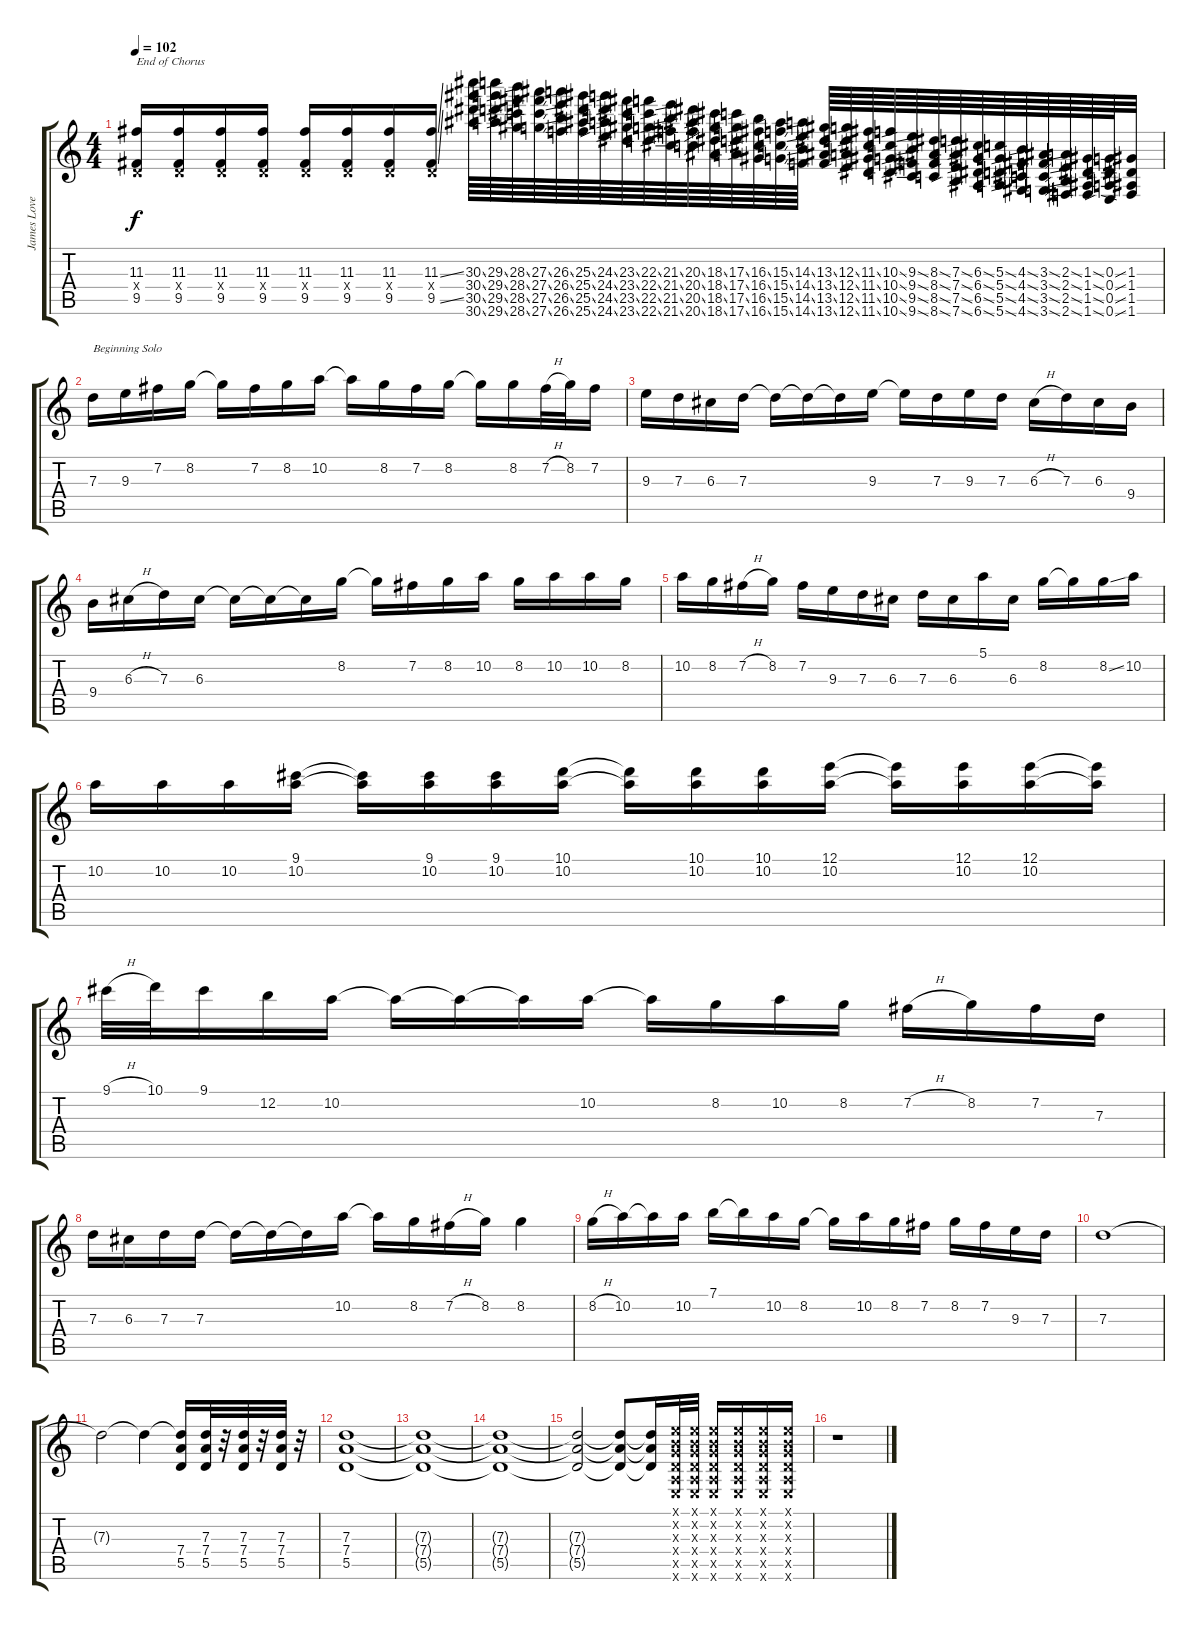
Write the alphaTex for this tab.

\track ("James Love - Guitar" "James Love") {instrument distortionguitar}
\staff {score tabs}
\tuning (E4 B3 G3 D3 A2 E2) {hide}
\ts (4 4)
\tempo 102
\clef g2
\ks c
(11.3 0.4{x} 9.5).16{txt "End of Chorus" dy f instrument distortionguitar} (11.3 0.4{x} 9.5).16 (11.3 0.4{x} 9.5).16 (11.3 0.4{x} 9.5).16 (11.3 0.4{x} 9.5).16 (11.3 0.4{x} 9.5).16 (11.3 0.4{x} 9.5).16 (11.3{ss} 0.4{x} 9.5{ss}).16 (30.3{ss} 30.4{ss} 30.5{ss} 30.6{ss}).64 (29.3{ss} 29.4{ss} 29.5{ss} 29.6{ss}).64 (28.3{ss} 28.4{ss} 28.5{ss} 28.6{ss}).64 (27.3{ss} 27.4{ss} 27.5{ss} 27.6{ss}).64 (26.3{ss} 26.4{ss} 26.5{ss} 26.6{ss}).64 (25.3{ss} 25.4{ss} 25.5{ss} 25.6{ss}).64 (24.3{ss} 24.4{ss} 24.5{ss} 24.6{ss}).64 (23.3{ss} 23.4{ss} 23.5{ss} 23.6{ss}).64 (22.3{ss} 22.4{ss} 22.5{ss} 22.6{ss}).64 (21.3{ss} 21.4{ss} 21.5{ss} 21.6{ss}).64 (20.3{ss} 20.4{ss} 20.5{ss} 20.6{ss}).64 (18.3{ss} 18.4{ss} 18.5{ss} 18.6{ss}).64 (17.3{ss} 17.4{ss} 17.5{ss} 17.6{ss}).64 (16.3{ss} 16.4{ss} 16.5{ss} 16.6{ss}).64 (15.3{ss} 15.4{ss} 15.5{ss} 15.6{ss}).64 (14.3{ss} 14.4{ss} 14.5{ss} 14.6{ss}).64 (13.3{ss} 13.4{ss} 13.5{ss} 13.6{ss}).64 (12.3{ss} 12.4{ss} 12.5{ss} 12.6{ss}).64 (11.3{ss} 11.4{ss} 11.5{ss} 11.6{ss}).64 (10.3{ss} 10.4{ss} 10.5{ss} 10.6{ss}).64 (9.3{ss} 9.4{ss} 9.5{ss} 9.6{ss}).64 (8.3{ss} 8.4{ss} 8.5{ss} 8.6{ss}).64 (7.3{ss} 7.4{ss} 7.5{ss} 7.6{ss}).64 (6.3{ss} 6.4{ss} 6.5{ss} 6.6{ss}).64 (5.3{ss} 5.4{ss} 5.5{ss} 5.6{ss}).64 (4.3{ss} 4.4{ss} 4.5{ss} 4.6{ss}).64 (3.3{ss} 3.4{ss} 3.5{ss} 3.6{ss}).64 (2.3{ss} 2.4{ss} 2.5{ss} 2.6{ss}).64 (1.3{ss} 1.4{ss} 1.5{ss} 1.6{ss}).64 (0.3{ss} 0.4{ss} 0.5{ss} 0.6{ss}).64 (1.3 1.4 1.5 1.6).32 |
7.3.16{txt "Beginning Solo" volume 16} 9.3.16 7.2.16 8.2.16 8.2{t}.16 7.2.16 8.2.16 10.2.16 10.2{t}.16 8.2.16 7.2.16 8.2.16 8.2{t}.16 8.2.16 7.2{h}.32 8.2.32 7.2.16 |
9.3.16 7.3.16 6.3.16 7.3.16 7.3{t}.16 7.3{t}.16 7.3{t}.16 9.3.16 9.3{t}.16 7.3.16 9.3.16 7.3.16 6.3{h}.16 7.3.16 6.3.16 9.4.16 |
9.4.16 6.3{h}.16 7.3.16 6.3.16 6.3{t}.16 6.3{t}.16 6.3{t}.16 8.2.16 8.2{t}.16 7.2.16 8.2.16 10.2.16 8.2.16 10.2.16 10.2.16 8.2.16 |
10.2.16 8.2.16 7.2{h}.16 8.2.16 7.2.16 9.3.16 7.3.16 6.3.16 7.3.16 6.3.16 5.1.16 6.3.16 8.2.16 8.2{t}.16 8.2{ss}.16 10.2.16 |
10.2.16 10.2.16 10.2.16 (9.1 10.2).16 (9.1{t} 10.2{t}).16 (9.1 10.2).16 (9.1 10.2).16 (10.1 10.2).16 (10.1{t} 10.2{t}).16 (10.1 10.2).16 (10.1 10.2).16 (12.1 10.2).16 (12.1{t} 10.2{t}).16 (12.1 10.2).16 (12.1 10.2).16 (12.1{t} 10.2{t}).16 |
9.1{h}.32 10.1.32 9.1.16 12.2.16 10.2.16 10.2{t}.16 10.2{t}.16 10.2{t}.16 10.2.16 10.2{t}.16 8.2.16 10.2.16 8.2.16 7.2{h}.16 8.2.16 7.2.16 7.3.16 |
7.3.16 6.3.16 7.3.16 7.3.16 7.3{t}.16 7.3{t}.16 7.3{t}.16 10.2.16 10.2{t}.16 8.2.16 7.2{h}.16 8.2.16 8.2.4 |
8.2{h}.16 10.2.16 10.2{t}.16 10.2.16 7.1.16 7.1{t}.16 10.2.16 8.2.16 8.2{t}.16 10.2.16 8.2.16 7.2.16 8.2.16 7.2.16 9.3.16 7.3.16 |
7.3.1 |
7.3{t}.2 7.3{t}.4 (7.3{t} 7.4 5.5).16 (7.3 7.4 5.5).32 r.32 (7.3 7.4 5.5).32 r.32 (7.3 7.4 5.5).32 r.32 |
(7.3 7.4 5.5).1 |
(7.3{t} 7.4{t} 5.5{t}).1 |
(7.3{t} 7.4{t} 5.5{t}).1 |
(7.3{t} 7.4{t} 5.5{t}).2 (7.3{t} 7.4{t} 5.5{t}).8 (7.3{t} 7.4{t} 5.5{t}).16 (0.1{x} 0.2{x} 0.3{x} 0.4{x} 0.5{x} 0.6{x}).32{volume 7} (0.1{x} 0.2{x} 0.3{x} 0.4{x} 0.5{x} 0.6{x}).32 (0.1{x} 0.2{x} 0.3{x} 0.4{x} 0.5{x} 0.6{x}).16 (0.1{x} 0.2{x} 0.3{x} 0.4{x} 0.5{x} 0.6{x}).16 (0.1{x} 0.2{x} 0.3{x} 0.4{x} 0.5{x} 0.6{x}).16 (0.1{x} 0.2{x} 0.3{x} 0.4{x} 0.5{x} 0.6{x}).16 |
r.1
